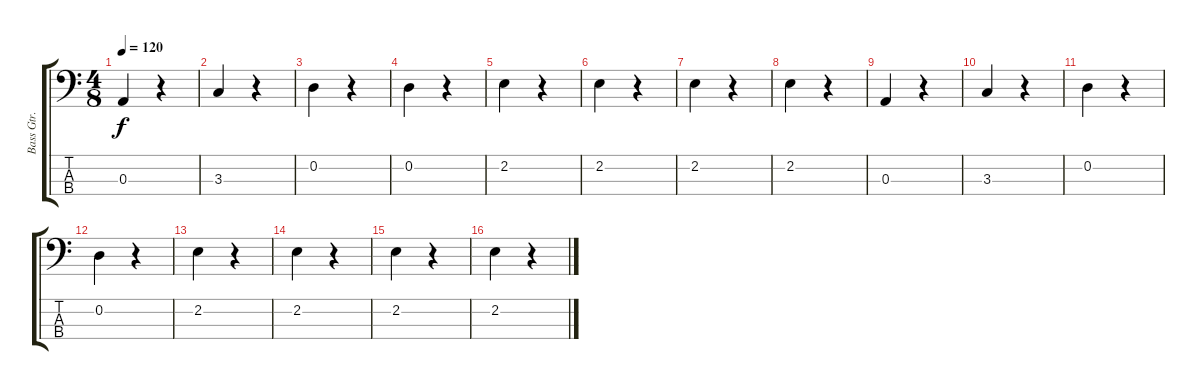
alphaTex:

\track ("Bass Gtr." "Bass Gtr.") {instrument fretlessbass}
\staff {score tabs}
\tuning (G2 D2 A1 E1) {hide}
\ts (4 8)
\tempo 120
\clef f4
\ks c
0.3.4{dy f} r.4 |
3.3.4 r.4 |
0.2.4 r.4 |
0.2.4 r.4 |
2.2.4 r.4 |
2.2.4 r.4 |
2.2.4 r.4 |
2.2.4 r.4 |
0.3.4 r.4 |
3.3.4 r.4 |
0.2.4 r.4 |
0.2.4 r.4 |
2.2.4 r.4 |
2.2.4 r.4 |
2.2.4 r.4 |
2.2.4 r.4
